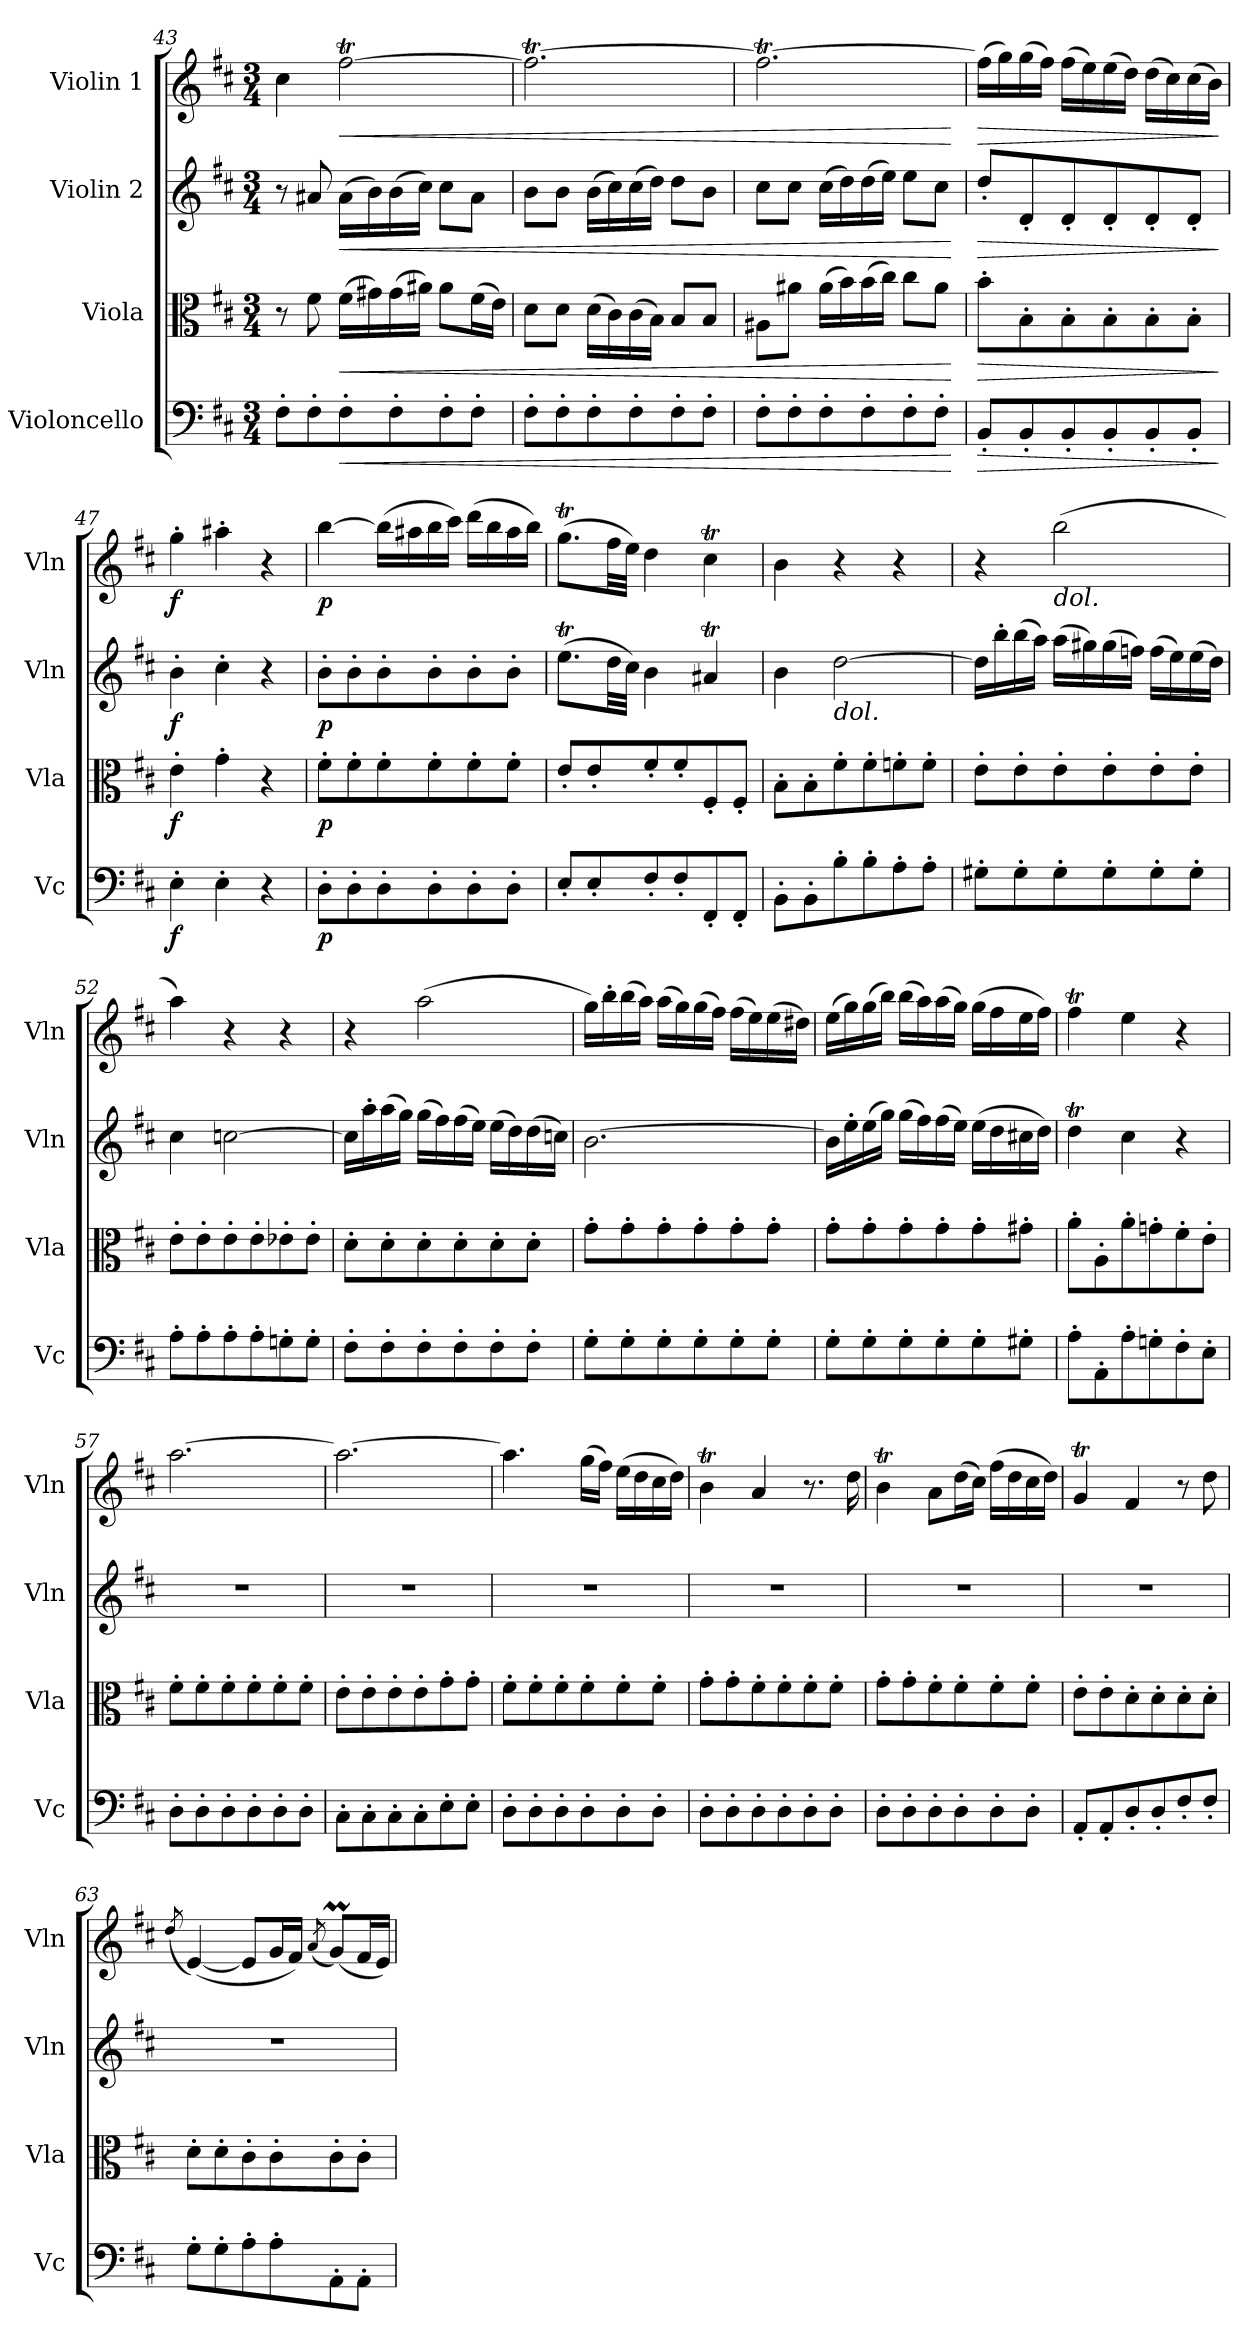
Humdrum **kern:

**kern	**dynam	**kern	**dynam	**kern	**dynam	**kern	**dynam
*part4	*part4	*part3	*part3	*part2	*part2	*part1	*part1
*staff4	*staff4	*staff3	*staff3	*staff2	*staff2	*staff1	*staff1
*I"Violoncello	*	*I"Viola	*	*I"Violin 2	*	*I"Violin 1	*
*I'Vc	*	*I'Vla	*	*I'Vln	*	*I'Vln	*
*clefF4	*	*clefC3	*	*clefG2	*	*clefG2	*
*k[f#c#]	*	*k[f#c#]	*	*k[f#c#]	*	*k[f#c#]	*
*M3/4	*	*M3/4	*	*M3/4	*	*M3/4	*
=43	=43	=43	=43	=43	=43	=43	=43
8F#'\L	.	8r	.	8r	.	4cc#\	.
8F#'\	.	8f#\	.	8a#X/	.	.	.
!	!LO:HP:b	!	!LO:HP:b	!	!LO:HP:b	!	!LO:HP:b
8F#'\	<	(16f#\LL	<	(16a#\LL	<	[2ff#t\	<
.	.	16g#X\)	.	16b\)	.	.	.
8F#'\	.	(16g#\	.	(16b\	.	.	.
.	.	16a#X\JJ)	.	16cc#\JJ)	.	.	.
8F#'\	.	8a#\L	.	8cc#\L	.	.	.
8F#'\J	.	(16f#\L	.	8a#\J	.	.	.
.	.	16e\JJ)	.	.	.	.	.
!!LO:LB:g=z
=44	=44	=44	=44	=44	=44	=44	=44
8F#'\L	.	8d\L	.	8b\L	.	2.ff#t\_	.
8F#'\	.	8d\J	.	8b\J	.	.	.
8F#'\	.	(16d\LL	.	(16b\LL	.	.	.
.	.	16c#\)	.	16cc#\)	.	.	.
8F#'\	.	(16c#\	.	(16cc#\	.	.	.
.	.	16B\JJ)	.	16dd\JJ)	.	.	.
8F#'\	.	8B/L	.	8dd\L	.	.	.
8F#'\J	.	8B/J	.	8b\J	.	.	.
=45	=45	=45	=45	=45	=45	=45	=45
8F#'\L	.	8A#X\L	.	8cc#\L	.	2.ff#t\_	.
8F#'\	.	8a#X\J	.	8cc#\J	.	.	.
8F#'\	.	(16a#\LL	.	(16cc#\LL	.	.	.
.	.	16b\)	.	16dd\)	.	.	.
8F#'\	.	(16b\	.	(16dd\	.	.	.
.	.	16cc#\JJ)	.	16ee\JJ)	.	.	.
8F#'\	.	8cc#\L	.	8ee\L	.	.	.
8F#'\J	.	8a#\J	.	8cc#\J	.	.	.
.	[	.	[	.	[	.	[
=46	=46	=46	=46	=46	=46	=46	=46
!	!LO:HP:b	!	!LO:HP:b	!	!LO:HP:b	!	!LO:HP:b
8BB'/L	>	8b'\L	>	8dd'/L	>	(16ff#\LL]	>
.	.	.	.	.	.	16gg\)	.
8BB'/	.	8B'\	.	8d'/	.	(16gg\	.
.	.	.	.	.	.	16ff#\JJ)	.
8BB'/	.	8B'\	.	8d'/	.	(16ff#\LL	.
.	.	.	.	.	.	16ee\)	.
8BB'/	.	8B'\	.	8d'/	.	(16ee\	.
.	.	.	.	.	.	16dd\JJ)	.
8BB'/	.	8B'\	.	8d'/	.	(16dd\LL	.
.	.	.	.	.	.	16cc#\)	.
8BB'/J	.	8B'\J	.	8d'/J	.	(16cc#\	.
.	.	.	.	.	.	16b\JJ)	.
.	]	.	]	.	]	.	]
=47	=47	=47	=47	=47	=47	=47	=47
!	!LO:DY:b	!	!LO:DY:b	!	!LO:DY:b	!	!LO:DY:b
4E'\	f	4e'\	f	4b'\	f	4gg'\	f
4E'\	.	4g'\	.	4cc#'\	.	4aa#X'\	.
4r	.	4r	.	4r	.	4r	.
!!LO:LB:g=z
=48	=48	=48	=48	=48	=48	=48	=48
!	!LO:DY:b	!	!LO:DY:b	!	!LO:DY:b	!	!LO:DY:b
8D'\L	p	8f#'\L	p	8b'\L	p	[4bb\	p
8D'\	.	8f#'\	.	8b'\	.	.	.
8D'\	.	8f#'\	.	8b'\	.	(16bb\LL]	.
.	.	.	.	.	.	16aa#X\	.
8D'\	.	8f#'\	.	8b'\	.	16bb\	.
.	.	.	.	.	.	16ccc#\JJ)	.
8D'\	.	8f#'\	.	8b'\	.	(16ddd\LL	.
.	.	.	.	.	.	16bb\	.
8D'\J	.	8f#'\J	.	8b'\J	.	16aa#\	.
.	.	.	.	.	.	16bb\JJ)	.
=49	=49	=49	=49	=49	=49	=49	=49
8E'/L	.	8e'/L	.	(8.eeT\L	.	(8.ggT\L	.
8E'/	.	8e'/	.	.	.	.	.
.	.	.	.	32dd\LL	.	32ff#\LL	.
.	.	.	.	32cc#\JJJ)	.	32ee\JJJ)	.
8F#'/	.	8f#'/	.	4b\	.	4dd\	.
8F#'/	.	8f#'/	.	.	.	.	.
8FF#'/	.	8F#'/	.	4a#Xt/	.	4cc#t\	.
8FF#'/J	.	8F#'/J	.	.	.	.	.
=50	=50	=50	=50	=50	=50	=50	=50
8BB'\L	.	8B'\L	.	4b\	.	4b\	.
8BB'\	.	8B'\	.	.	.	.	.
!	!	!	!	!LO:TX:b:i:t=dol.	!	!	!
8B'\	.	8f#'\	.	[2dd\	.	4r	.
8B'\	.	8f#'\	.	.	.	.	.
8A'\	.	8fn'\	.	.	.	4r	.
8A'\J	.	8f'\J	.	.	.	.	.
=51	=51	=51	=51	=51	=51	=51	=51
8G#X'\L	.	8e'\L	.	16dd\LL]	.	4r	.
.	.	.	.	16bb'\	.	.	.
8G#'\	.	8e'\	.	(16bb\	.	.	.
.	.	.	.	16aa\JJ)	.	.	.
!	!	!	!	!	!	!LO:TX:b:i:t=dol.	!
8G#'\	.	8e'\	.	(16aa\LL	.	(2bb\	.
.	.	.	.	16gg#X\)	.	.	.
8G#'\	.	8e'\	.	(16gg#\	.	.	.
.	.	.	.	16ffn\JJ)	.	.	.
8G#'\	.	8e'\	.	(16ff\LL	.	.	.
.	.	.	.	16ee\)	.	.	.
8G#'\J	.	8e'\J	.	(16ee\	.	.	.
.	.	.	.	16dd\JJ)	.	.	.
!!LO:LB:g=z
=52	=52	=52	=52	=52	=52	=52	=52
8A'\L	.	8e'\L	.	4cc#\	.	4aa\)	.
8A'\	.	8e'\	.	.	.	.	.
8A'\	.	8e'\	.	[2ccn\	.	4r	.
8A'\	.	8e'\	.	.	.	.	.
8Gn'\	.	8e-X'\	.	.	.	4r	.
8G'\J	.	8e-'\J	.	.	.	.	.
=53	=53	=53	=53	=53	=53	=53	=53
8F#'\L	.	8d'\L	.	16cc\LL]	.	4r	.
.	.	.	.	16aa'\	.	.	.
8F#'\	.	8d'\	.	(16aa\	.	.	.
.	.	.	.	16gg\JJ)	.	.	.
8F#'\	.	8d'\	.	(16gg\LL	.	(2aa\	.
.	.	.	.	16ff#\)	.	.	.
8F#'\	.	8d'\	.	(16ff#\	.	.	.
.	.	.	.	16ee\JJ)	.	.	.
8F#'\	.	8d'\	.	(16ee\LL	.	.	.
.	.	.	.	16dd\)	.	.	.
8F#'\J	.	8d'\J	.	(16dd\	.	.	.
.	.	.	.	16ccn\JJ)	.	.	.
=54	=54	=54	=54	=54	=54	=54	=54
8G'\L	.	8g'\L	.	[2.b\	.	16gg\LL)	.
.	.	.	.	.	.	16bb'\	.
8G'\	.	8g'\	.	.	.	(16bb\	.
.	.	.	.	.	.	16aa\JJ)	.
8G'\	.	8g'\	.	.	.	(16aa\LL	.
.	.	.	.	.	.	16gg\)	.
8G'\	.	8g'\	.	.	.	(16gg\	.
.	.	.	.	.	.	16ff#\JJ)	.
8G'\	.	8g'\	.	.	.	(16ff#\LL	.
.	.	.	.	.	.	16ee\)	.
8G'\J	.	8g'\J	.	.	.	(16ee\	.
.	.	.	.	.	.	16dd#X\JJ)	.
!!LO:PB:g=z
=55	=55	=55	=55	=55	=55	=55	=55
8G'\L	.	8g'\L	.	16b\LL]	.	(16ee\LL	.
.	.	.	.	16ee'\	.	16gg\)	.
8G'\	.	8g'\	.	(16ee\	.	(16gg\	.
.	.	.	.	16gg\JJ)	.	16bb\JJ)	.
8G'\	.	8g'\	.	(16gg\LL	.	(16bb\LL	.
.	.	.	.	16ff#\)	.	16aa\)	.
8G'\	.	8g'\	.	(16ff#\	.	(16aa\	.
.	.	.	.	16ee\JJ)	.	16gg\JJ)	.
8G'\	.	8g'\	.	(16ee\LL	.	(16gg\LL	.
.	.	.	.	16dd\	.	16ff#\	.
8G#X'\J	.	8g#X'\J	.	16cc#X\	.	16ee\	.
.	.	.	.	16dd\JJ)	.	16ff#\JJ)	.
=56	=56	=56	=56	=56	=56	=56	=56
8A'\L	.	8a'\L	.	4ddT\	.	4ff#t\	.
8AA'\	.	8A'\	.	.	.	.	.
8A'\	.	8a'\	.	4cc#\	.	4ee\	.
8Gn'\	.	8gn'\	.	.	.	.	.
8F#'\	.	8f#'\	.	4r	.	4r	.
8E'\J	.	8e'\J	.	.	.	.	.
=57	=57	=57	=57	=57	=57	=57	=57
8D'\L	.	8f#'\L	.	2.r	.	[2.aa\	.
8D'\	.	8f#'\	.	.	.	.	.
8D'\	.	8f#'\	.	.	.	.	.
8D'\	.	8f#'\	.	.	.	.	.
8D'\	.	8f#'\	.	.	.	.	.
8D'\J	.	8f#'\J	.	.	.	.	.
=58	=58	=58	=58	=58	=58	=58	=58
8C#'\L	.	8e'\L	.	2.r	.	2.aa\_	.
8C#'\	.	8e'\	.	.	.	.	.
8C#'\	.	8e'\	.	.	.	.	.
8C#'\	.	8e'\	.	.	.	.	.
8E'\	.	8g'\	.	.	.	.	.
8E'\J	.	8g'\J	.	.	.	.	.
!!LO:LB:g=z
=59	=59	=59	=59	=59	=59	=59	=59
8D'\L	.	8f#'\L	.	2.r	.	4.aa\]	.
8D'\	.	8f#'\	.	.	.	.	.
8D'\	.	8f#'\	.	.	.	.	.
8D'\	.	8f#'\	.	.	.	(16gg\LL	.
.	.	.	.	.	.	16ff#\JJ)	.
8D'\	.	8f#'\	.	.	.	(16ee\LL	.
.	.	.	.	.	.	16dd\	.
8D'\J	.	8f#'\J	.	.	.	16cc#\	.
.	.	.	.	.	.	16dd\JJ)	.
=60	=60	=60	=60	=60	=60	=60	=60
8D'\L	.	8g'\L	.	2.r	.	4bT\	.
8D'\	.	8g'\	.	.	.	.	.
8D'\	.	8f#'\	.	.	.	4a/	.
8D'\	.	8f#'\	.	.	.	.	.
8D'\	.	8f#'\	.	.	.	8.r	.
8D'\J	.	8f#'\J	.	.	.	.	.
.	.	.	.	.	.	16dd\	.
=61	=61	=61	=61	=61	=61	=61	=61
8D'\L	.	8g'\L	.	2.r	.	4bT\	.
8D'\	.	8g'\	.	.	.	.	.
8D'\	.	8f#'\	.	.	.	8a\L	.
8D'\	.	8f#'\	.	.	.	(16dd\L	.
.	.	.	.	.	.	16cc#\JJ)	.
8D'\	.	8f#'\	.	.	.	(16ff#\LL	.
.	.	.	.	.	.	16dd\	.
8D'\J	.	8f#'\J	.	.	.	16cc#\	.
.	.	.	.	.	.	16dd\JJ)	.
=62	=62	=62	=62	=62	=62	=62	=62
8AA'/L	.	8e'\L	.	2.r	.	4gT/	.
8AA'/	.	8e'\	.	.	.	.	.
8D'/	.	8d'\	.	.	.	4f#/	.
8D'/	.	8d'\	.	.	.	.	.
8F#'/	.	8d'\	.	.	.	8r	.
8F#'/J	.	8d'\J	.	.	.	8dd\	.
!!LO:LB:g=z
=63	=63	=63	=63	=63	=63	=63	=63
.	.	.	.	.	.	(8qdd/	.
8G'\L	.	8d'\L	.	2.r	.	([4e/)	.
8G'\	.	8d'\	.	.	.	.	.
8A'\	.	8c#'\	.	.	.	8e/L]	.
8A'\	.	8c#'\	.	.	.	16g/L	.
.	.	.	.	.	.	16f#/JJ)	.
.	.	.	.	.	.	(8qa/	.
8AA'\	.	8c#'\	.	.	.	(8gM/L)	.
8AA'\J	.	8c#'\J	.	.	.	16f#/L	.
.	.	.	.	.	.	16e/JJ)	.
=	=	=	=	=	=	=	=
*-	*-	*-	*-	*-	*-	*-	*-
